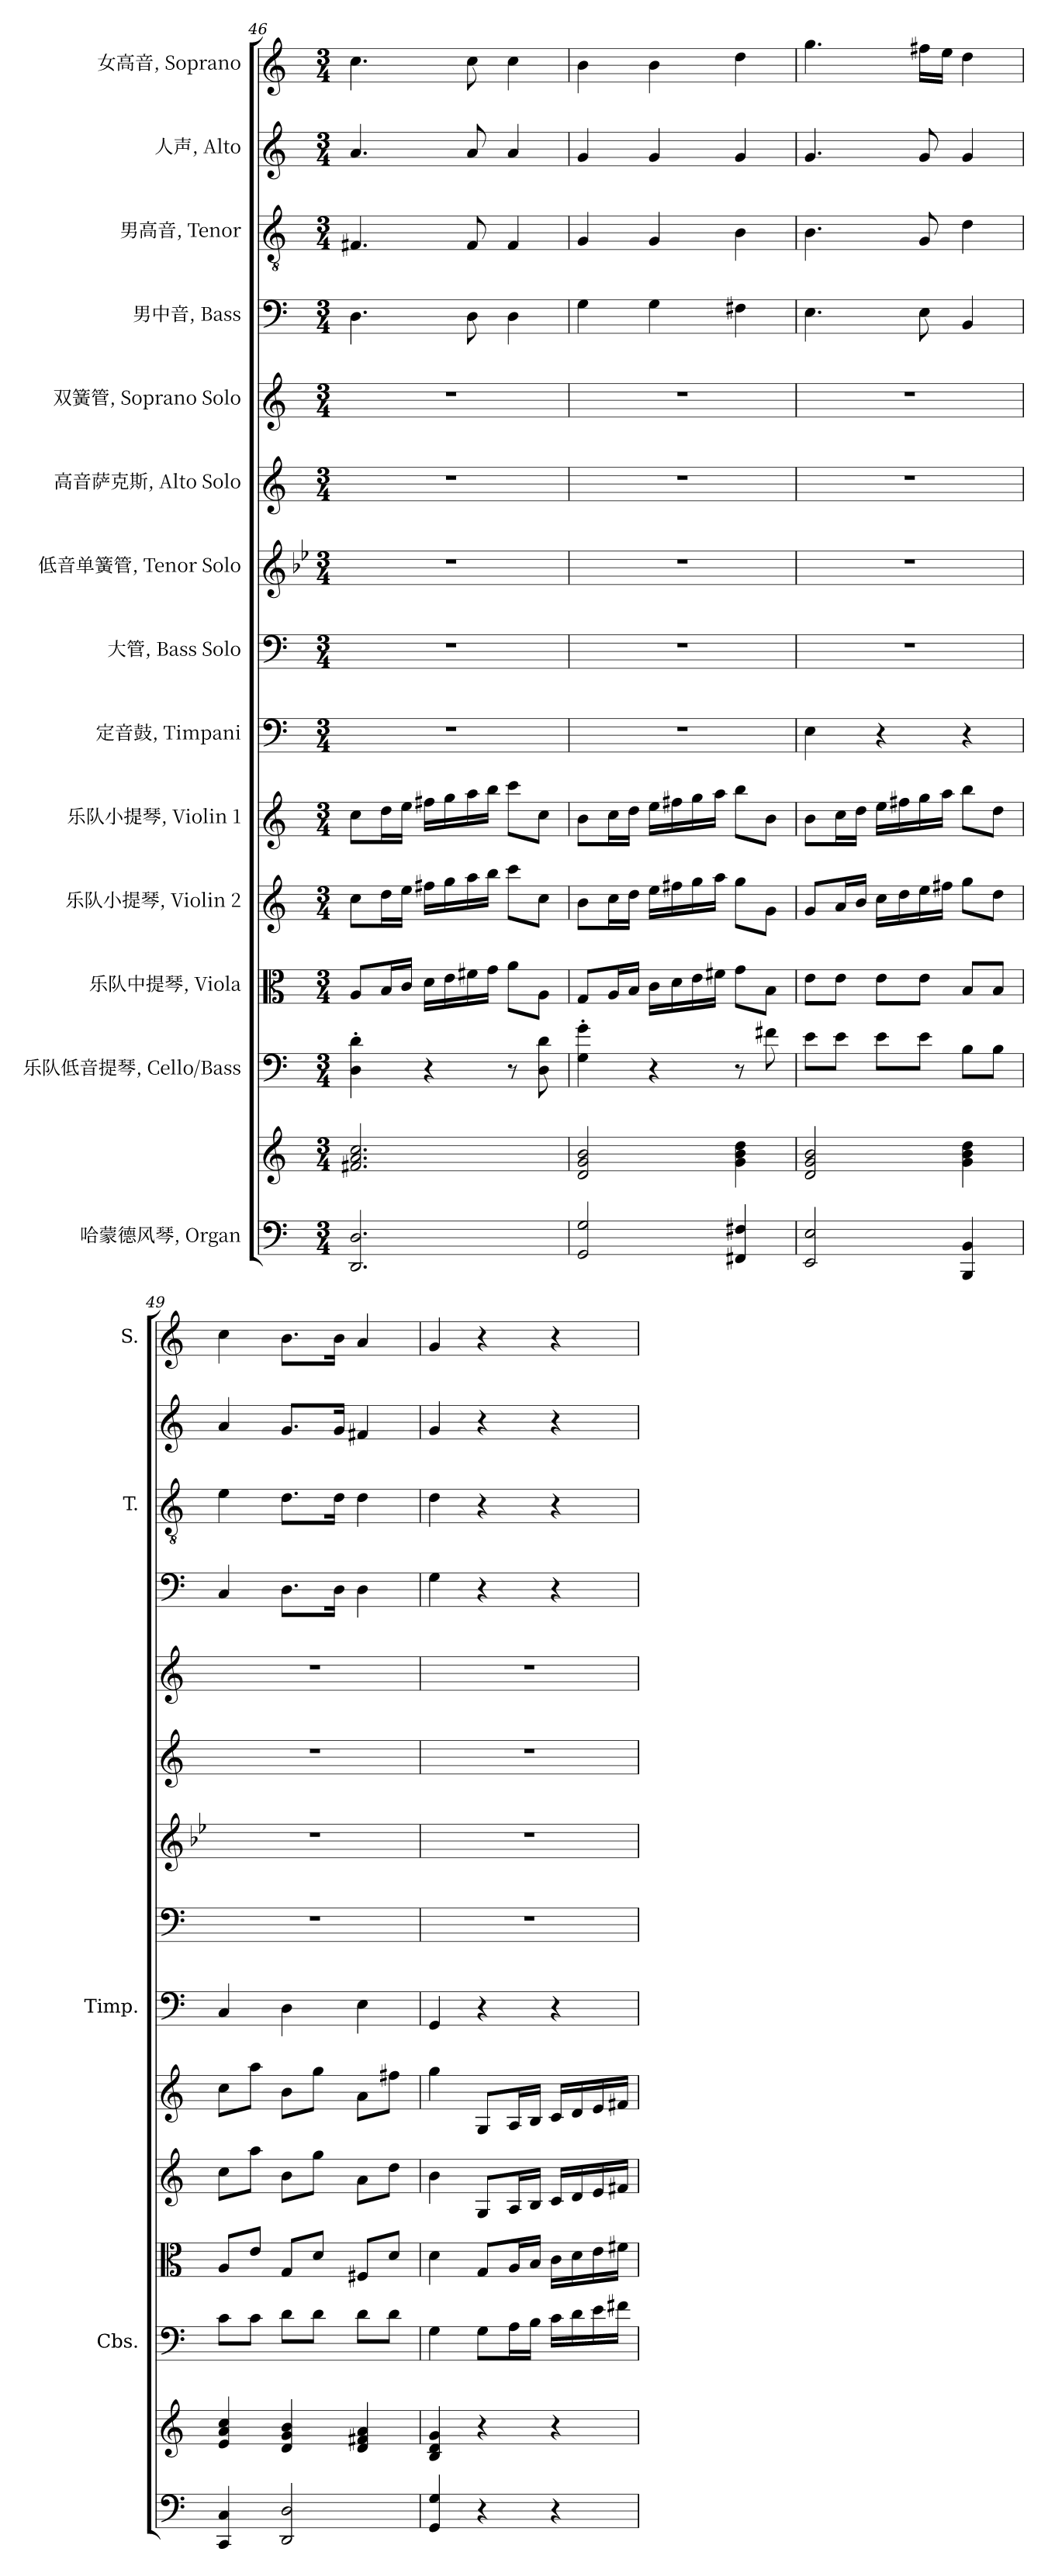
**kern	**kern	**kern	**kern	**kern	**kern	**kern	**kern	**kern	**kern	**kern	**kern	**kern	**kern	**kern
*part14	*part14	*part13	*part12	*part11	*part10	*part9	*part8	*part7	*part6	*part5	*part4	*part3	*part2	*part1
*staff15	*staff14	*staff13	*staff12	*staff11	*staff10	*staff9	*staff8	*staff7	*staff6	*staff5	*staff4	*staff3	*staff2	*staff1
*I"哈蒙德风琴, Organ	*	*I"乐队低音提琴, Cello/Bass	*I"乐队中提琴, Viola	*I"乐队小提琴, Violin 2	*I"乐队小提琴, Violin 1	*I"定音鼓, Timpani	*I"大管, Bass Solo	*I"低音单簧管, Tenor Solo	*I"高音萨克斯, Alto Solo	*I"双簧管, Soprano Solo	*I"男中音, Bass	*I"男高音, Tenor	*I"人声, Alto	*I"女高音, Soprano
*	*	*I'Cbs.	*	*	*	*I'Timp.	*	*	*	*	*	*I'T.	*	*I'S.
!!LO:PB:g=z
*clefF4	*clefG2	*clefF4	*clefC3	*clefG2	*clefG2	*clefF4	*clefF4	*clefG2	*clefG2	*clefG2	*clefF4	*clefGv2	*clefG2	*clefG2
*	*	*ITrd7c12	*	*	*	*	*	*ITrd8c14	*ITrd1c2	*	*	*	*	*
*k[]	*k[]	*k[]	*k[]	*k[]	*k[]	*k[]	*k[]	*k[b-e-]	*k[b-e-]	*k[]	*k[]	*k[]	*k[]	*k[]
*M3/4	*M3/4	*M3/4	*M3/4	*M3/4	*M3/4	*M3/4	*M3/4	*M3/4	*M3/4	*M3/4	*M3/4	*M3/4	*M3/4	*M3/4
=46	=46	=46	=46	=46	=46	=46	=46	=46	=46	=46	=46	=46	=46	=46
2.DD/ 2.D/	2.f#X/ 2.a/ 2.cc/	4DD\' 4D\'	8A/L	8cc\L	8cc\L	2.r	2.r	2.r	2.r	2.r	4.D\	4.F#X/	4.a/	4.cc\
.	.	.	16B/L	16dd\L	16dd\L	.	.	.	.	.	.	.	.	.
.	.	.	16c/JJ	16ee\JJ	16ee\JJ	.	.	.	.	.	.	.	.	.
.	.	4r	16d\LL	16ff#X\LL	16ff#X\LL	.	.	.	.	.	.	.	.	.
.	.	.	16e\	16gg\	16gg\	.	.	.	.	.	.	.	.	.
.	.	.	16f#X\	16aa\	16aa\	.	.	.	.	.	8D\	8F#/	8a/	8cc\
.	.	.	16g\JJ	16bb\JJ	16bb\JJ	.	.	.	.	.	.	.	.	.
.	.	8r	8a\L	8ccc\L	8ccc\L	.	.	.	.	.	4D\	4F#/	4a/	4cc\
.	.	8DD\ 8D\	8A\J	8cc\J	8cc\J	.	.	.	.	.	.	.	.	.
=47	=47	=47	=47	=47	=47	=47	=47	=47	=47	=47	=47	=47	=47	=47
2GG/ 2G/	2d/ 2g/ 2b/	4GG\' 4G\'	8G/L	8b\L	8b\L	2.r	2.r	2.r	2.r	2.r	4G\	4G/	4g/	4b\
.	.	.	16A/L	16cc\L	16cc\L	.	.	.	.	.	.	.	.	.
.	.	.	16B/JJ	16dd\JJ	16dd\JJ	.	.	.	.	.	.	.	.	.
.	.	4r	16c\LL	16ee\LL	16ee\LL	.	.	.	.	.	4G\	4G/	4g/	4b\
.	.	.	16d\	16ff#X\	16ff#X\	.	.	.	.	.	.	.	.	.
.	.	.	16e\	16gg\	16gg\	.	.	.	.	.	.	.	.	.
.	.	.	16f#X\JJ	16aa\JJ	16aa\JJ	.	.	.	.	.	.	.	.	.
4FF#X/ 4F#X/	4g\ 4b\ 4dd\	8r	8g\L	8gg\L	8bb\L	.	.	.	.	.	4F#X\	4B\	4g/	4dd\
.	.	8F#X\	8B\J	8g\J	8b\J	.	.	.	.	.	.	.	.	.
=48	=48	=48	=48	=48	=48	=48	=48	=48	=48	=48	=48	=48	=48	=48
2EE/ 2E/	2d/ 2g/ 2b/	8E\L	8e\L	8g/L	8b\L	4E\	2.r	2.r	2.r	2.r	4.E\	4.B\	4.g/	4.gg\
.	.	8E\J	8e\J	16a/L	16cc\L	.	.	.	.	.	.	.	.	.
.	.	.	.	16b/JJ	16dd\JJ	.	.	.	.	.	.	.	.	.
.	.	8E\L	8e\L	16cc\LL	16ee\LL	4r	.	.	.	.	.	.	.	.
.	.	.	.	16dd\	16ff#X\	.	.	.	.	.	.	.	.	.
.	.	8E\J	8e\J	16ee\	16gg\	.	.	.	.	.	8E\	8G/	8g/	16ff#X\LL
.	.	.	.	16ff#X\JJ	16aa\JJ	.	.	.	.	.	.	.	.	16ee\JJ
4BBB/ 4BB/	4g\ 4b\ 4dd\	8BB\L	8B/L	8gg\L	8bb\L	4r	.	.	.	.	4BB/	4d\	4g/	4dd\
.	.	8BB\J	8B/J	8dd\J	8dd\J	.	.	.	.	.	.	.	.	.
!!LO:PB:g=z
=49	=49	=49	=49	=49	=49	=49	=49	=49	=49	=49	=49	=49	=49	=49
4CC/ 4C/	4e/ 4a/ 4cc/	8C\L	8A/L	8cc\L	8cc\L	4C/	2.r	2.r	2.r	2.r	4C/	4e\	4a/	4cc\
.	.	8C\J	8e/J	8aa\J	8aa\J	.	.	.	.	.	.	.	.	.
2DD/ 2D/	4d/ 4g/ 4b/	8D\L	8G/L	8b\L	8b\L	4D\	.	.	.	.	8.D\L	8.d\L	8.g/L	8.b\L
.	.	8D\J	8d/J	8gg\J	8gg\J	.	.	.	.	.	.	.	.	.
.	.	.	.	.	.	.	.	.	.	.	16D\Jk	16d\Jk	16g/Jk	16b\Jk
.	4d/ 4f#X/ 4a/	8D\L	8F#X/L	8a\L	8a\L	4E\	.	.	.	.	4D\	4d\	4f#X/	4a/
.	.	8D\J	8d/J	8dd\J	8ff#X\J	.	.	.	.	.	.	.	.	.
=50	=50	=50	=50	=50	=50	=50	=50	=50	=50	=50	=50	=50	=50	=50
4GG/ 4G/	4B/ 4d/ 4g/	4GG\	4d\	4b\	4gg\	4GG/	2.r	2.r	2.r	2.r	4G\	4d\	4g/	4g/
4r	4r	8GG\L	8G/L	8G/L	8G/L	4r	.	.	.	.	4r	4r	4r	4r
.	.	16AA\L	16A/L	16A/L	16A/L	.	.	.	.	.	.	.	.	.
.	.	16BB\JJ	16B/JJ	16B/JJ	16B/JJ	.	.	.	.	.	.	.	.	.
4r	4r	16C\LL	16c\LL	16c/LL	16c/LL	4r	.	.	.	.	4r	4r	4r	4r
.	.	16D\	16d\	16d/	16d/	.	.	.	.	.	.	.	.	.
.	.	16E\	16e\	16e/	16e/	.	.	.	.	.	.	.	.	.
.	.	16F#X\JJ	16f#X\JJ	16f#X/JJ	16f#X/JJ	.	.	.	.	.	.	.	.	.
=	=	=	=	=	=	=	=	=	=	=	=	=	=	=
*-	*-	*-	*-	*-	*-	*-	*-	*-	*-	*-	*-	*-	*-	*-
